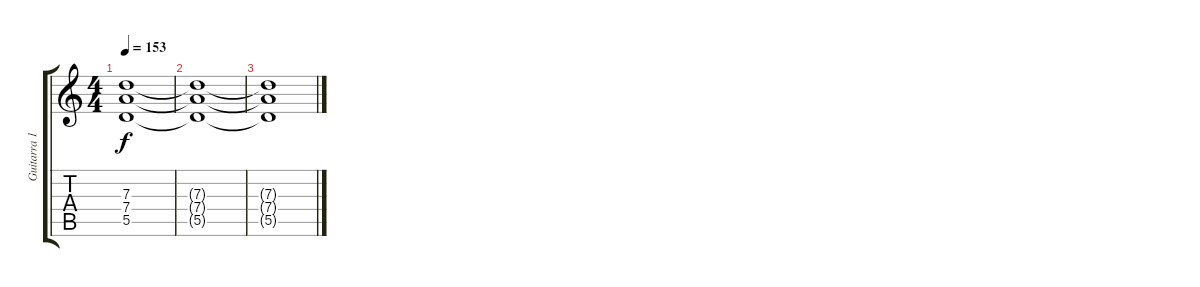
\track ("Guitarra 1 (Rafa Gutierrez)" "Guitarra 1") {instrument distortionguitar}
\staff {score tabs}
\tuning (E4 B3 G3 D3 A2 E2) {hide}
\ts (4 4)
\tempo 153
\clef g2
\ks c
(7.3{t} 7.4{t} 5.5{t}).1{dy f volume 5} |
(7.3{t} 7.4{t} 5.5{t}).1 |
(7.3{t} 7.4{t} 5.5{t}).1
